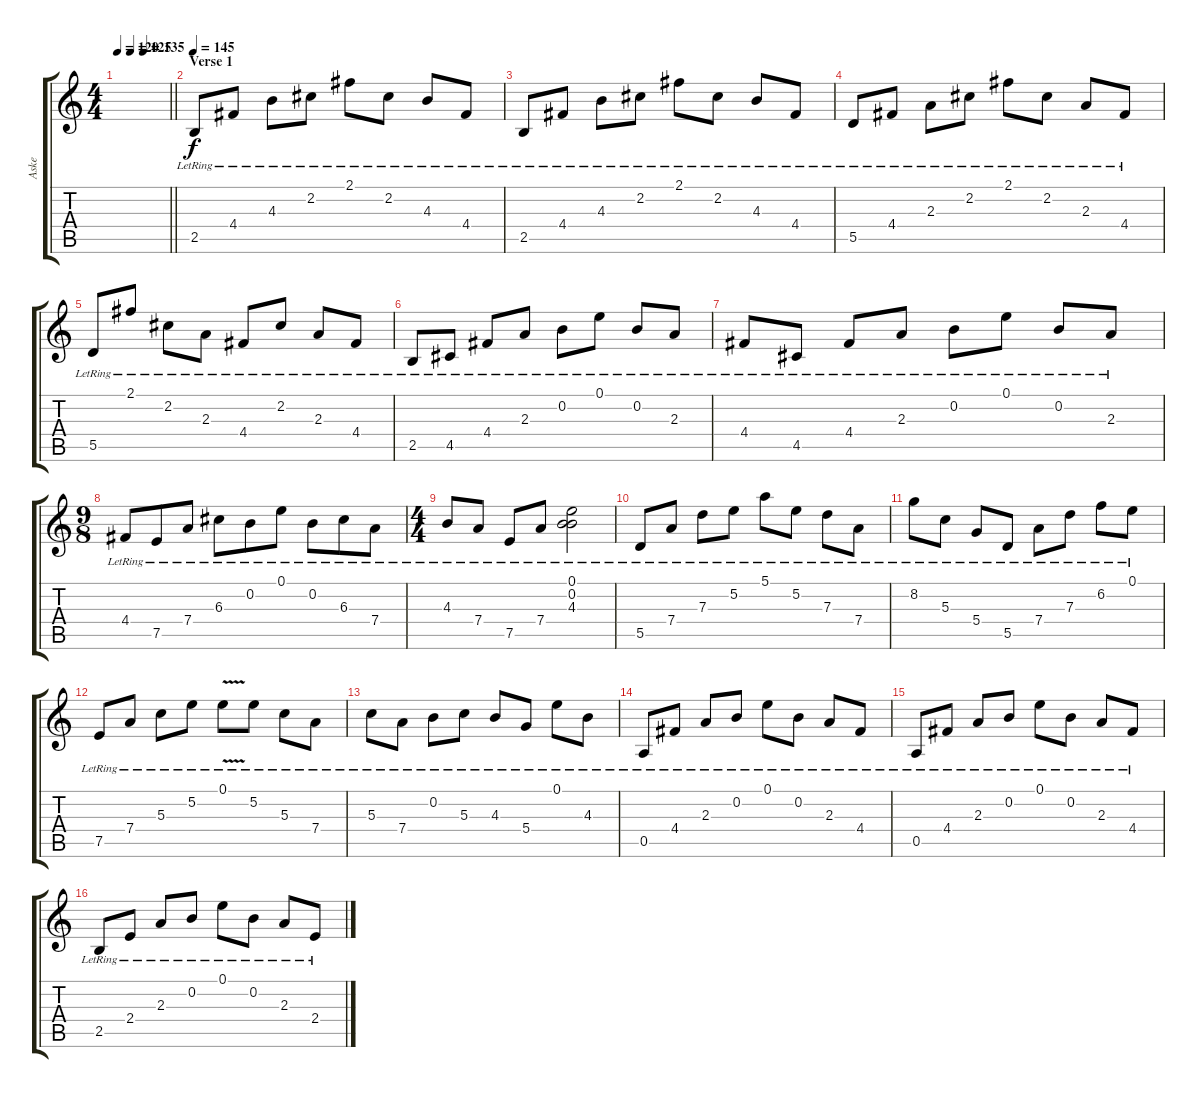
\track ("Aske" "Aske") {instrument acousticguitarsteel}
\staff {score tabs}
\tuning (E4 B3 G3 D3 A2 E2) {hide}
\ts (4 4)
\tempo 120
\tempo (125 0.25)
\tempo (135 0.5)
\clef g2
\barLineRight lightlight
\ks c
|
\section ("" "Verse 1")
\tempo 145
2.5{lr}.8{instrument acousticguitarsteel} 4.4{lr}.8 4.3{lr}.8 2.2{lr}.8 2.1{lr}.8 2.2{lr}.8 4.3{lr}.8 4.4{lr}.8 |
2.5{lr}.8 4.4{lr}.8 4.3{lr}.8 2.2{lr}.8 2.1{lr}.8 2.2{lr}.8 4.3{lr}.8 4.4{lr}.8 |
5.5{lr}.8 4.4{lr}.8 2.3{lr}.8 2.2{lr}.8 2.1{lr}.8 2.2{lr}.8 2.3{lr}.8 4.4{lr}.8 |
5.5{lr}.8 2.1{lr}.8 2.2{lr}.8 2.3{lr}.8 4.4{lr}.8 2.2{lr}.8 2.3{lr}.8 4.4{lr}.8 |
2.5{lr}.8 4.5{lr}.8 4.4{lr}.8 2.3{lr}.8 0.2{lr}.8 0.1{lr}.8 0.2{lr}.8 2.3{lr}.8 |
4.4{lr}.8 4.5{lr}.8 4.4{lr}.8 2.3{lr}.8 0.2{lr}.8 0.1{lr}.8 0.2{lr}.8 2.3{lr}.8 |
\ts (9 8)
4.4{lr}.8 7.5{lr}.8 7.4{lr}.8 6.3{lr}.8 0.2{lr}.8 0.1{lr}.8 0.2{lr}.8 6.3{lr}.8 7.4{lr}.8 |
\ts (4 4)
4.3{lr}.8 7.4{lr}.8 7.5{lr}.8 7.4{lr}.8 (0.1{lr} 0.2{lr} 4.3{lr}).2 |
5.5{lr}.8 7.4{lr}.8 7.3{lr}.8 5.2{lr}.8 5.1{lr}.8 5.2{lr}.8 7.3{lr}.8 7.4{lr}.8 |
8.2{lr}.8 5.3{lr}.8 5.4{lr}.8 5.5{lr}.8 7.4{lr}.8 7.3{lr}.8 6.2{lr}.8 0.1{lr}.8 |
7.5{lr}.8 7.4{lr}.8 5.3{lr}.8 5.2{lr}.8 0.1{v lr}.8 5.2{lr}.8 5.3{lr}.8 7.4{lr}.8 |
5.3{lr}.8 7.4{lr}.8 0.2{lr}.8 5.3{lr}.8 4.3{lr}.8 5.4{lr}.8 0.1{lr}.8 4.3{lr}.8 |
0.5{lr}.8 4.4{lr}.8 2.3{lr}.8 0.2{lr}.8 0.1{lr}.8 0.2{lr}.8 2.3{lr}.8 4.4{lr}.8 |
0.5{lr}.8 4.4{lr}.8 2.3{lr}.8 0.2{lr}.8 0.1{lr}.8 0.2{lr}.8 2.3{lr}.8 4.4{lr}.8 |
2.5{lr}.8 2.4{lr}.8 2.3{lr}.8 0.2{lr}.8 0.1{lr}.8 0.2{lr}.8 2.3{lr}.8 2.4{lr}.8
